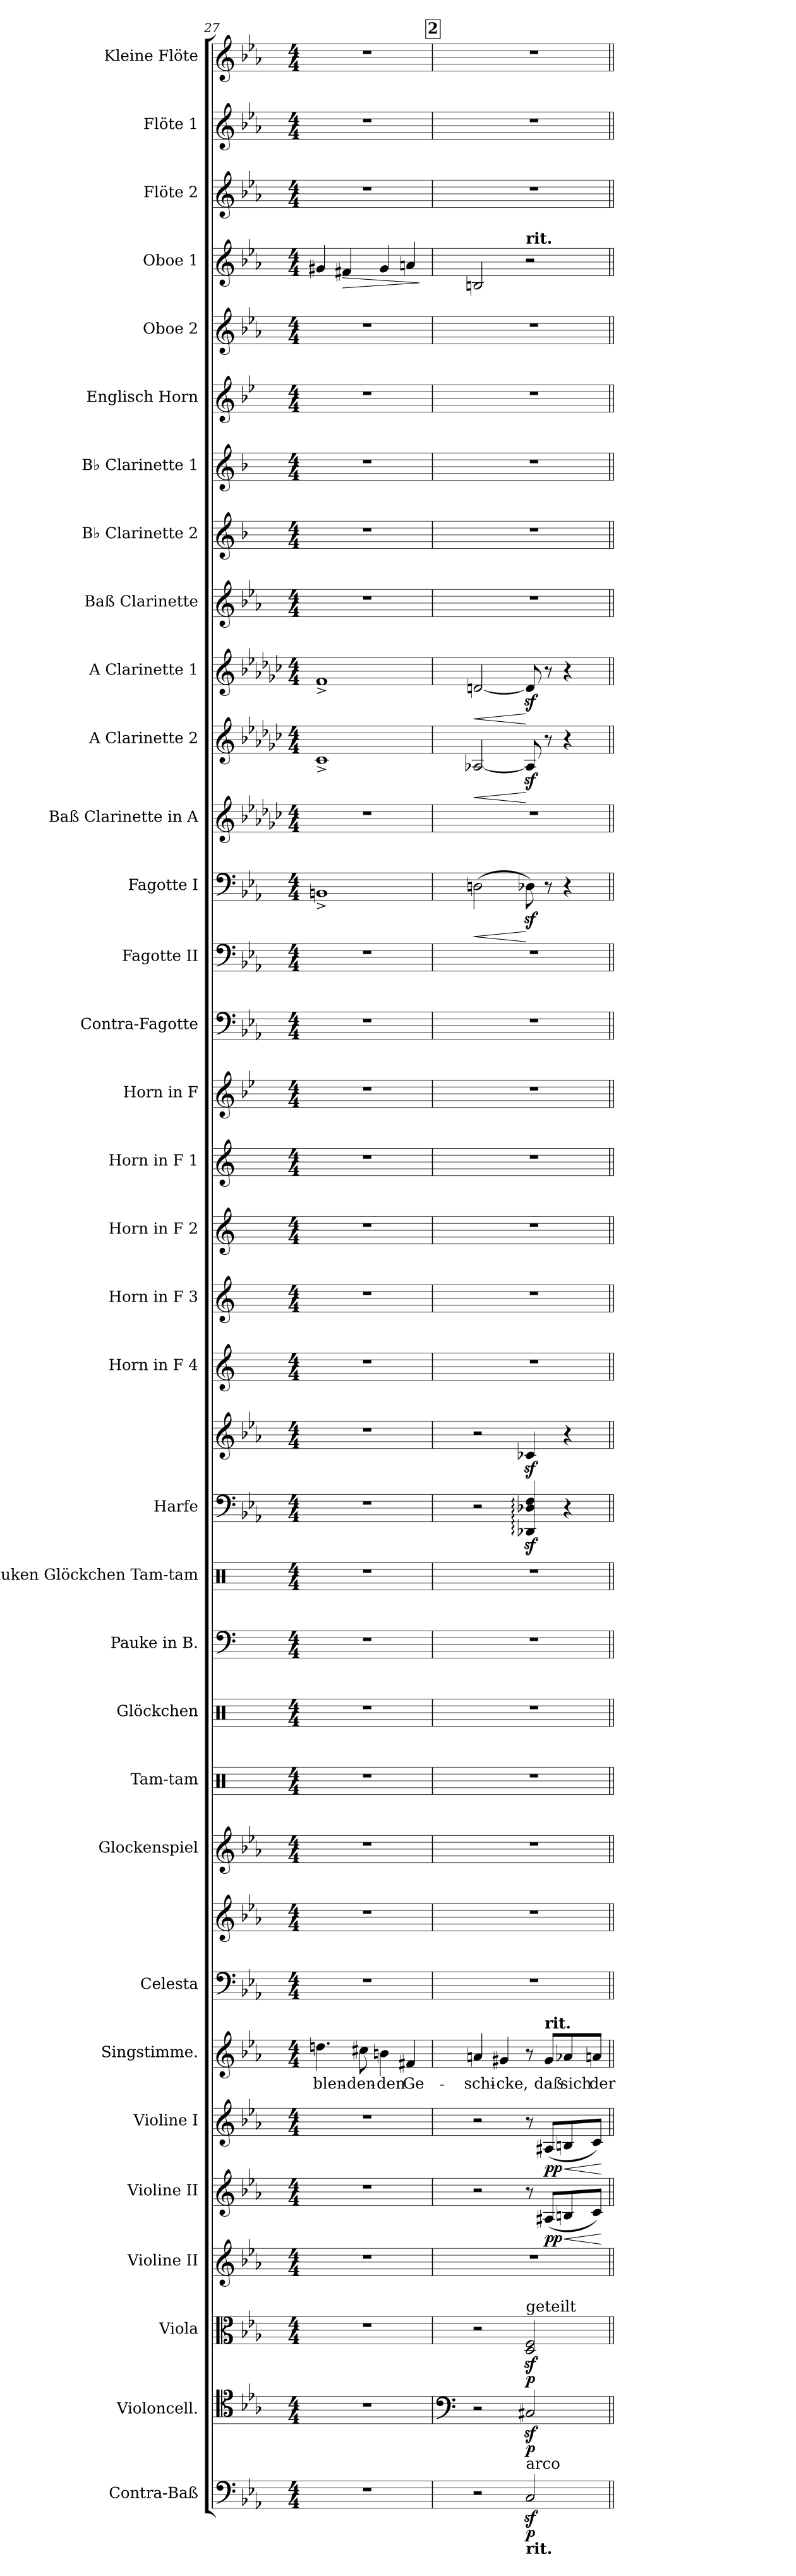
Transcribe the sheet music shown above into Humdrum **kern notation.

**kern	**dynam	**kern	**dynam	**kern	**dynam	**kern	**kern	**dynam	**kern	**dynam	**kern	**text	**kern	**kern	**kern	**kern	**kern	**kern	**kern	**kern	**kern	**kern	**kern	**kern	**kern	**kern	**kern	**kern	**kern	**dynam	**kern	**kern	**dynam	**kern	**dynam	**kern	**kern	**kern	**kern	**kern	**kern	**dynam	**kern	**kern	**kern
*part34	*part34	*part33	*part33	*part32	*part32	*part31	*part30	*part30	*part29	*part29	*part28	*part28	*part27	*part27	*part26	*part25	*part24	*part23	*part22	*part21	*part21	*part20	*part19	*part18	*part17	*part16	*part15	*part14	*part13	*part13	*part12	*part11	*part11	*part10	*part10	*part9	*part8	*part7	*part6	*part5	*part4	*part4	*part3	*part2	*part1
*staff36	*staff36	*staff35	*staff35	*staff34	*staff34	*staff33	*staff32	*staff32	*staff31	*staff31	*staff30	*staff30	*staff29	*staff28	*staff27	*staff26	*staff25	*staff24	*staff23	*staff22	*staff21	*staff20	*staff19	*staff18	*staff17	*staff16	*staff15	*staff14	*staff13	*staff13	*staff12	*staff11	*staff11	*staff10	*staff10	*staff9	*staff8	*staff7	*staff6	*staff5	*staff4	*staff4	*staff3	*staff2	*staff1
*I"Contra-Baß	*	*I"Violoncell.	*	*I"Viola	*	*I"Violine II	*I"Violine II	*	*I"Violine I	*	*I"Singstimme.	*	*I"Celesta	*	*I"Glockenspiel	*I"Tam-tam	*I"Glöckchen	*I"Pauke in B.	*I"Pauken  Glöckchen Tam-tam	*I"Harfe	*	*I"Horn in F 4	*I"Horn in F 3	*I"Horn in F 2	*I"Horn in F 1	*I"Horn in F	*I"Contra-Fagotte	*I"Fagotte II	*I"Fagotte I	*	*I"Baß Clarinette in A	*I"A Clarinette 2	*	*I"A Clarinette 1	*	*I"Baß Clarinette	*I"B♭ Clarinette 2	*I"B♭ Clarinette 1	*I"Englisch Horn	*I"Oboe 2	*I"Oboe 1	*	*I"Flöte 2	*I"Flöte 1	*I"Kleine Flöte
*I'C.-B.	*	*I'Vc.	*	*I'Vla.	*	*I'Vln. II	*I'Vln. II	*	*I'Vln. I	*	*I'Sgst.	*	*I'Cel.	*	*I'Glk.	*I'Tam-tam	*I'Gl.	*I'Pauke	*I'Tam-tam	*I'Hfe.	*	*I'Hn. 4	*I'Hn. 3	*I'Hn. 2	*I'Hn. 1	*	*I'C.-Fg.	*I'Fg. II	*I'Fg. I	*	*	*I'A Cl. 2	*	*I'A Cl. 1	*	*I'B. Cl.	*I'B♭ Cl. 2	*I'B♭ Cl. 1	*I'E. H.	*I'Ob. 2	*I'Ob. 1	*	*I'Fl. 2	*I'Fl. 1	*I'Kl. Fl.
*clefF4	*	*clefC4	*	*clefC3	*	*clefG2	*clefG2	*	*clefG2	*	*clefG2	*	*clefF4	*clefG2	*clefG2	*clefX	*clefX	*clefF4	*clefX	*clefF4	*clefG2	*clefG2	*clefG2	*clefG2	*clefG2	*clefG2	*clefF4	*clefF4	*clefF4	*	*clefG2	*clefG2	*	*clefG2	*	*clefG2	*clefG2	*clefG2	*clefG2	*clefG2	*clefG2	*	*clefG2	*clefG2	*clefG2
*ITrd7c12	*	*	*	*	*	*	*	*	*	*	*	*	*ITrd-7c-12	*ITrd-7c-12	*ITrd-14c-24	*	*	*	*	*	*	*ITrd4c7	*ITrd4c7	*ITrd4c7	*ITrd4c7	*ITrd4c7	*ITrd7c12	*	*	*	*ITrd2c3	*ITrd2c3	*	*ITrd2c3	*	*ITrd8c14	*ITrd1c2	*ITrd1c2	*ITrd4c7	*	*	*	*	*	*ITrd-7c-12
*k[b-e-a-]	*	*k[b-e-a-]	*	*k[b-e-a-]	*	*k[b-e-a-]	*k[b-e-a-]	*	*k[b-e-a-]	*	*k[b-e-a-]	*	*k[b-e-a-]	*k[b-e-a-]	*k[b-e-a-]	*k[]	*k[]	*k[]	*k[]	*k[b-e-a-]	*k[b-e-a-]	*k[b-]	*k[b-]	*k[b-]	*k[b-]	*k[b-e-a-]	*k[b-e-a-]	*k[b-e-a-]	*k[b-e-a-]	*	*k[b-e-a-]	*k[b-e-a-]	*	*k[b-e-a-]	*	*k[b-e-a-]	*k[b-e-a-]	*k[b-e-a-]	*k[b-e-a-]	*k[b-e-a-]	*k[b-e-a-]	*	*k[b-e-a-]	*k[b-e-a-]	*k[b-e-a-]
*M4/4	*	*M4/4	*	*M4/4	*	*M4/4	*M4/4	*	*M4/4	*	*M4/4	*	*M4/4	*M4/4	*M4/4	*M4/4	*M4/4	*M4/4	*M4/4	*M4/4	*M4/4	*M4/4	*M4/4	*M4/4	*M4/4	*M4/4	*M4/4	*M4/4	*M4/4	*	*M4/4	*M4/4	*	*M4/4	*	*M4/4	*M4/4	*M4/4	*M4/4	*M4/4	*M4/4	*	*M4/4	*M4/4	*M4/4
=27	=27	=27	=27	=27	=27	=27	=27	=27	=27	=27	=27	=27	=27	=27	=27	=27	=27	=27	=27	=27	=27	=27	=27	=27	=27	=27	=27	=27	=27	=27	=27	=27	=27	=27	=27	=27	=27	=27	=27	=27	=27	=27	=27	=27	=27
1r	.	1r	.	1r	.	1r	1r	.	1r	.	4.ddn\	-blen-	1r	1r	1r	1r	1r	1r	1r	1r	1r	1r	1r	1r	1r	1r	1r	1r	1BBn^	.	1r	1A-^	.	1d^	.	1r	1r	1r	1r	1r	4g#X/	.	1r	1r	1r
!	!	!	!	!	!	!	!	!	!	!	!	!	!	!	!	!	!	!	!	!	!	!	!	!	!	!	!	!	!	!	!	!	!	!	!	!	!	!	!	!	!	!LO:HP:b	!	!	!
.	.	.	.	.	.	.	.	.	.	.	.	.	.	.	.	.	.	.	.	.	.	.	.	.	.	.	.	.	.	.	.	.	.	.	.	.	.	.	.	.	4f#X/	>	.	.	.
.	.	.	.	.	.	.	.	.	.	.	8cc#X\	-den-	.	.	.	.	.	.	.	.	.	.	.	.	.	.	.	.	.	.	.	.	.	.	.	.	.	.	.	.	.	.	.	.	.
.	.	.	.	.	.	.	.	.	.	.	4bn\	-den	.	.	.	.	.	.	.	.	.	.	.	.	.	.	.	.	.	.	.	.	.	.	.	.	.	.	.	.	4g#/	.	.	.	.
.	.	.	.	.	.	.	.	.	.	.	4f#X/	Ge-	.	.	.	.	.	.	.	.	.	.	.	.	.	.	.	.	.	.	.	.	.	.	.	.	.	.	.	.	4an/	.	.	.	.
.	.	.	.	.	.	.	.	.	.	.	.	.	.	.	.	.	.	.	.	.	.	.	.	.	.	.	.	.	.	.	.	.	.	.	.	.	.	.	.	.	.	]	.	.	.
!!LO:REH:place=s1:a:B:fs=14:t=2
=28	=28	=28	=28	=28	=28	=28	=28	=28	=28	=28	=28	=28	=28	=28	=28	=28	=28	=28	=28	=28	=28	=28	=28	=28	=28	=28	=28	=28	=28	=28	=28	=28	=28	=28	=28	=28	=28	=28	=28	=28	=28	=28	=28	=28	=28
*	*	*clefF4	*	*	*	*	*	*	*	*	*	*	*	*	*	*	*	*	*	*	*	*	*	*	*	*	*	*	*	*	*	*	*	*	*	*	*	*	*	*	*	*	*	*	*
!	!	!	!	!	!	!	!	!	!	!	!	!	!	!	!	!	!	!	!	!	!	!	!	!	!	!	!	!	!	!LO:HP:b	!	!	!LO:HP:b	!	!LO:HP:b	!	!	!	!	!	!	!	!	!	!
2r	.	2r	.	2r	.	1r	2r	.	2r	.	4an/	-schi-	1r	1r	1r	1r	1r	1r	1r	2r	2r	1r	1r	1r	1r	1r	1r	1r	(2Dn\	<	1r	[2Fn/	<	[2Bn/	<	1r	1r	1r	1r	1r	2Bn/	.	1r	1r	1r
.	.	.	.	.	.	.	.	.	.	.	4g#X/	-cke,	.	.	.	.	.	.	.	.	.	.	.	.	.	.	.	.	.	.	.	.	.	.	.	.	.	.	.	.	.	.	.	.	.
!	!	!	!	!	!	!	!	!	!	!	!	!	!	!	!	!	!	!	!	!	!	!	!	!	!	!	!	!	!	!	!	!	!	!	!	!	!	!	!	!	!LO:TX:a:B:t=rit.	!	!	!	!
!	!	!	!	!LO:TX:a:t=geteilt	!	!	!	!	!	!	!	!	!	!	!	!	!	!	!	!	!	!	!	!	!	!	!	!	!	!	!	!	!	!	!	!	!	!	!	!	!	!	!	!	!
!LO:TX:a:t=arco	!	!	!	!	!	!	!	!	!	!	!	!	!	!	!	!	!	!	!	!	!	!	!	!	!	!	!	!	!	!	!	!	!	!	!	!	!	!	!	!	!	!	!	!	!
!LO:TX:b:B:t=rit.	!	!	!	!	!	!	!	!	!	!	!	!	!	!	!	!	!	!	!	!	!	!	!	!	!	!	!	!	!	!	!	!	!	!	!	!	!	!	!	!	!	!	!	!	!
!	!LO:DY:b	!	!LO:DY:b	!	!LO:DY:b	!	!	!	!	!	!	!	!	!	!	!	!	!	!	!	!	!	!	!	!	!	!	!	!	!	!	!	!	!	!	!	!	!	!	!	!	!	!	!	!
2CCz</	p	2C#Xz</	p	2D/z< 2F/z<	p	.	8r	.	8r	.	8r	.	.	.	.	.	.	.	.	4DD-X/z<: 4D-X/z<: 4F/z<:	4c-Xz<:/	.	.	.	.	.	.	.	8D-Xz<\)	[	.	8Fz</]	[	8Bz</]	[	.	.	.	.	.	2r	.	.	.	.
!	!	!	!	!	!	!	!	!	!	!	!LO:TX:a:B:t=rit.	!	!	!	!	!	!	!	!	!	!	!	!	!	!	!	!	!	!	!	!	!	!	!	!	!	!	!	!	!	!	!	!	!	!
!	!	!	!	!	!	!	!	!LO:HP:b	!	!LO:HP:b	!	!	!	!	!	!	!	!	!	!	!	!	!	!	!	!	!	!	!	!	!	!	!	!	!	!	!	!	!	!	!	!	!	!	!
!	!	!	!	!	!	!	!	!LO:DY:n=1:b	!	!LO:DY:n=1:b	!	!	!	!	!	!	!	!	!	!	!	!	!	!	!	!	!	!	!	!	!	!	!	!	!	!	!	!	!	!	!	!	!	!	!
.	.	.	.	.	.	.	(8A#X/L	< pp	(8A#X/L	< pp	8g#/L	daß	.	.	.	.	.	.	.	.	.	.	.	.	.	.	.	.	8r	.	.	8r	.	8r	.	.	.	.	.	.	.	.	.	.	.
.	.	.	.	.	.	.	8Bn/	.	8Bn/	.	8a-X/	sich	.	.	.	.	.	.	.	4r	4r	.	.	.	.	.	.	.	4r	.	.	4r	.	4r	.	.	.	.	.	.	.	.	.	.	.
.	.	.	.	.	.	.	8c/J)	.	8c/J)	.	8an/J	der	.	.	.	.	.	.	.	.	.	.	.	.	.	.	.	.	.	.	.	.	.	.	.	.	.	.	.	.	.	.	.	.	.
.	.	.	.	.	.	.	.	[	.	[	.	.	.	.	.	.	.	.	.	.	.	.	.	.	.	.	.	.	.	.	.	.	.	.	.	.	.	.	.	.	.	.	.	.	.
=||	=||	=||	=||	=||	=||	=||	=||	=||	=||	=||	=||	=||	=||	=||	=||	=||	=||	=||	=||	=||	=||	=||	=||	=||	=||	=||	=||	=||	=||	=||	=||	=||	=||	=||	=||	=||	=||	=||	=||	=||	=||	=||	=||	=||	=||
*-	*-	*-	*-	*-	*-	*-	*-	*-	*-	*-	*-	*-	*-	*-	*-	*-	*-	*-	*-	*-	*-	*-	*-	*-	*-	*-	*-	*-	*-	*-	*-	*-	*-	*-	*-	*-	*-	*-	*-	*-	*-	*-	*-	*-	*-
